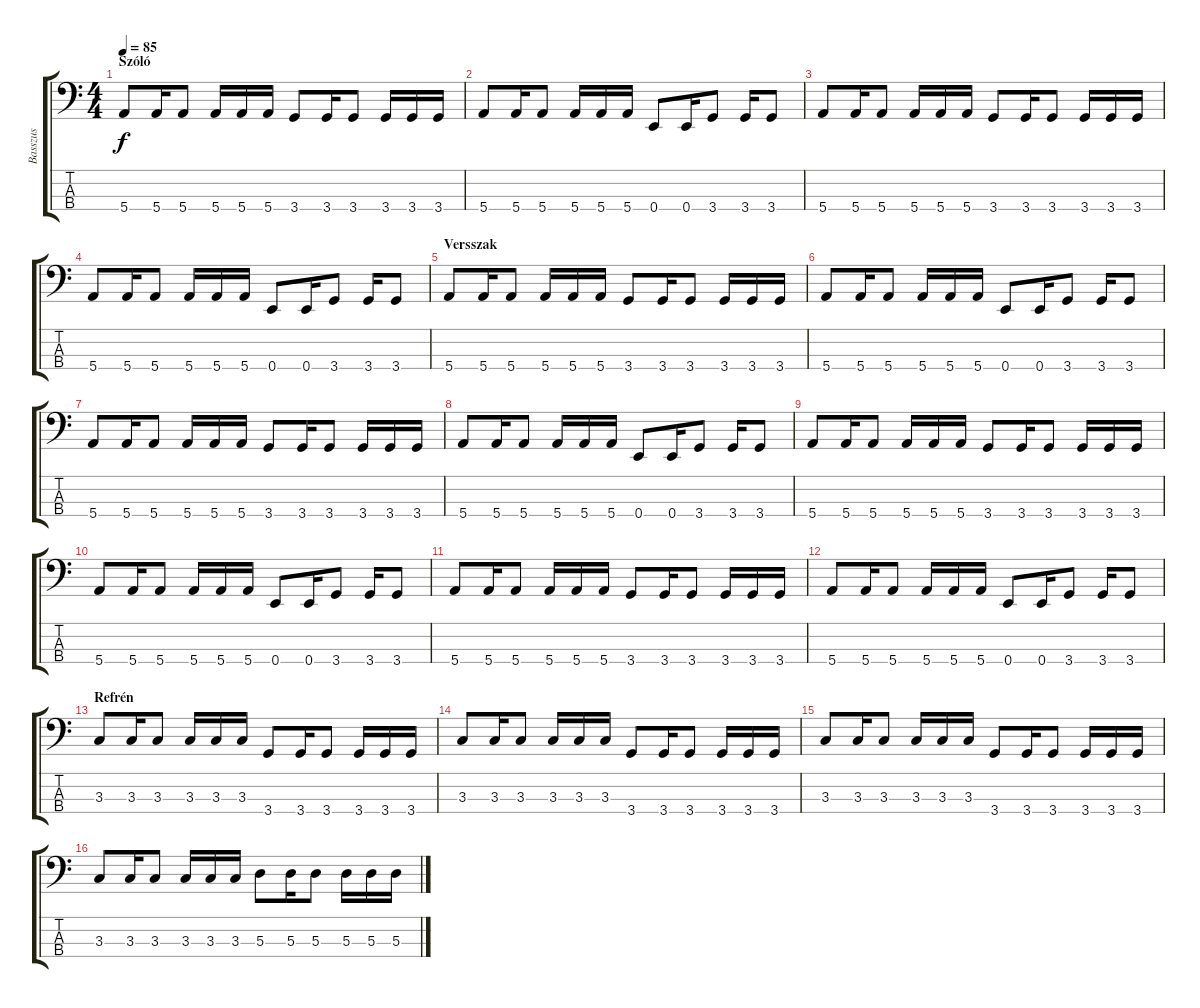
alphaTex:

\track ("Basszus" "Basszus") {instrument electricbassfinger}
\staff {score tabs}
\tuning (G2 D2 A1 E1) {hide}
\ts (4 4)
\section ("" "Szóló")
\tempo 85
\clef f4
\ks c
5.4.8{dy f} 5.4.16 5.4.8 5.4.16 5.4.16 5.4.16 3.4.8 3.4.16 3.4.8 3.4.16 3.4.16 3.4.16 |
5.4.8 5.4.16 5.4.8 5.4.16 5.4.16 5.4.16 0.4.8 0.4.16 3.4.8 3.4.16 3.4.8 |
5.4.8 5.4.16 5.4.8 5.4.16 5.4.16 5.4.16 3.4.8 3.4.16 3.4.8 3.4.16 3.4.16 3.4.16 |
5.4.8 5.4.16 5.4.8 5.4.16 5.4.16 5.4.16 0.4.8 0.4.16 3.4.8 3.4.16 3.4.8 |
\section ("" "Versszak")
5.4.8 5.4.16 5.4.8 5.4.16 5.4.16 5.4.16 3.4.8 3.4.16 3.4.8 3.4.16 3.4.16 3.4.16 |
5.4.8 5.4.16 5.4.8 5.4.16 5.4.16 5.4.16 0.4.8 0.4.16 3.4.8 3.4.16 3.4.8 |
5.4.8 5.4.16 5.4.8 5.4.16 5.4.16 5.4.16 3.4.8 3.4.16 3.4.8 3.4.16 3.4.16 3.4.16 |
5.4.8 5.4.16 5.4.8 5.4.16 5.4.16 5.4.16 0.4.8 0.4.16 3.4.8 3.4.16 3.4.8 |
5.4.8 5.4.16 5.4.8 5.4.16 5.4.16 5.4.16 3.4.8 3.4.16 3.4.8 3.4.16 3.4.16 3.4.16 |
5.4.8 5.4.16 5.4.8 5.4.16 5.4.16 5.4.16 0.4.8 0.4.16 3.4.8 3.4.16 3.4.8 |
5.4.8 5.4.16 5.4.8 5.4.16 5.4.16 5.4.16 3.4.8 3.4.16 3.4.8 3.4.16 3.4.16 3.4.16 |
5.4.8 5.4.16 5.4.8 5.4.16 5.4.16 5.4.16 0.4.8 0.4.16 3.4.8 3.4.16 3.4.8 |
\section ("" "Refrén")
3.3.8 3.3.16 3.3.8 3.3.16 3.3.16 3.3.16 3.4.8 3.4.16 3.4.8 3.4.16 3.4.16 3.4.16 |
3.3.8 3.3.16 3.3.8 3.3.16 3.3.16 3.3.16 3.4.8 3.4.16 3.4.8 3.4.16 3.4.16 3.4.16 |
3.3.8 3.3.16 3.3.8 3.3.16 3.3.16 3.3.16 3.4.8 3.4.16 3.4.8 3.4.16 3.4.16 3.4.16 |
3.3.8 3.3.16 3.3.8 3.3.16 3.3.16 3.3.16 5.3.8 5.3.16 5.3.8 5.3.16 5.3.16 5.3.16
